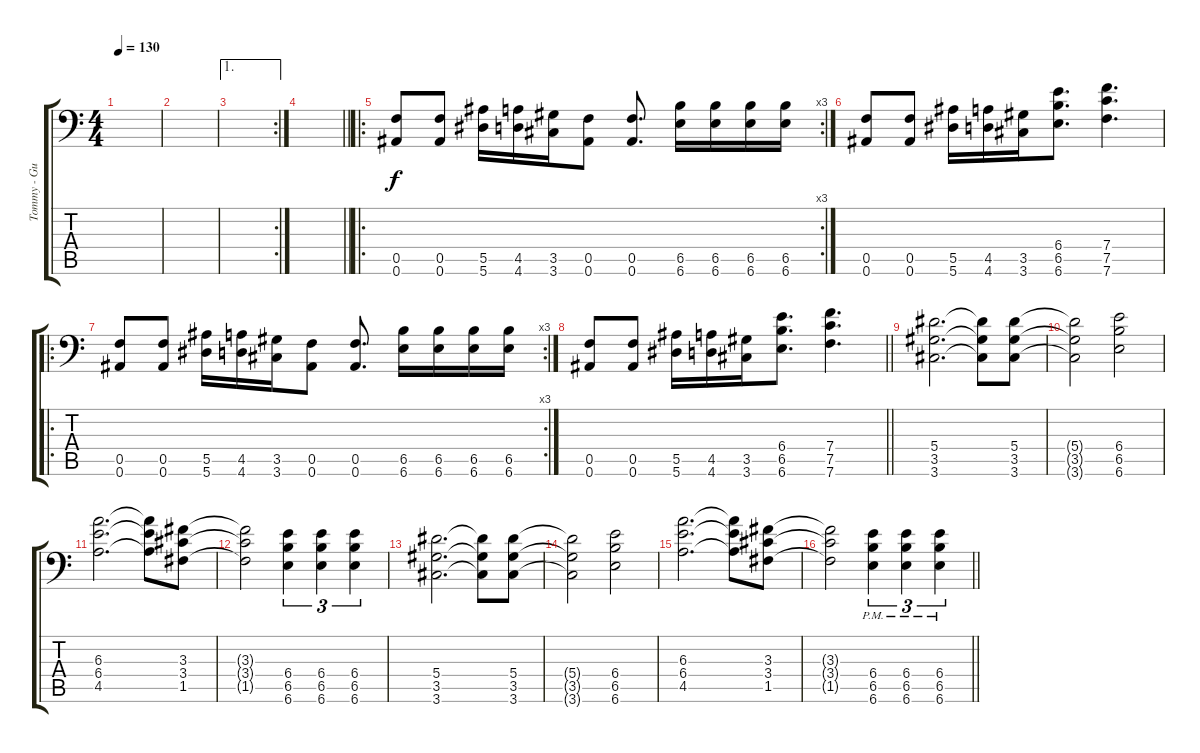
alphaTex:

\track ("Tommy - Guitar 2" "Tommy - Gu") {instrument distortionguitar}
\staff {score tabs}
\tuning (C4 G3 Eb3 Bb2 F2 Bb1) {hide}
\ts (4 4)
\tempo 130
\clef f4
\ks c
|
|
\ae 1
\rc 2
|
\barLineRight lightlight
|
\ro
\rc 3
\section ("" "")
(0.5 0.6).8 (0.5 0.6).8 (5.5 5.6).16 (4.5 4.6).16 (3.5 3.6).16 (0.5 0.6).8 (0.5 0.6).8{d} (6.5 6.6).16 (6.5 6.6).16 (6.5 6.6).16 (6.5 6.6).16 |
(0.5 0.6).8 (0.5 0.6).8 (5.5 5.6).16 (4.5 4.6).16 (3.5 3.6).16 (6.4 6.5 6.6).8{d} (7.4 7.5 7.6).4{d} |
\ro
\rc 3
(0.5 0.6).8 (0.5 0.6).8 (5.5 5.6).16 (4.5 4.6).16 (3.5 3.6).16 (0.5 0.6).8 (0.5 0.6).8{d} (6.5 6.6).16 (6.5 6.6).16 (6.5 6.6).16 (6.5 6.6).16 |
\barLineRight lightlight
(0.5 0.6).8 (0.5 0.6).8 (5.5 5.6).16 (4.5 4.6).16 (3.5 3.6).16 (6.4 6.5 6.6).8{d} (7.4 7.5 7.6).4{d} |
\section ("" "")
(5.4 3.5 3.6).2{d} (5.4{t} 3.5{t} 3.6{t}).8 (5.4 3.5 3.6).8 |
(5.4{t} 3.5{t} 3.6{t}).2 (6.4 6.5 6.6).2 |
(6.3 6.4 4.5).2{d} (6.3{t} 6.4{t} 4.5{t}).8 (3.3 3.4 1.5).8 |
(3.3{t} 3.4{t} 1.5{t}).2 (6.4 6.5 6.6).4{tu (3 2)} (6.4 6.5 6.6).4{tu (3 2)} (6.4 6.5 6.6).4{tu (3 2)} |
(5.4 3.5 3.6).2{d} (5.4{t} 3.5{t} 3.6{t}).8 (5.4 3.5 3.6).8 |
(5.4{t} 3.5{t} 3.6{t}).2 (6.4 6.5 6.6).2 |
(6.3 6.4 4.5).2{d} (6.3{t} 6.4{t} 4.5{t}).8 (3.3 3.4 1.5).8 |
\barLineRight lightlight
(3.3{t} 3.4{t} 1.5{t}).2 (6.4{pm} 6.5{pm} 6.6{pm}).4{tu (3 2)} (6.4{pm} 6.5{pm} 6.6{pm}).4{tu (3 2)} (6.4{pm} 6.5{pm} 6.6{pm}).4{tu (3 2)}
